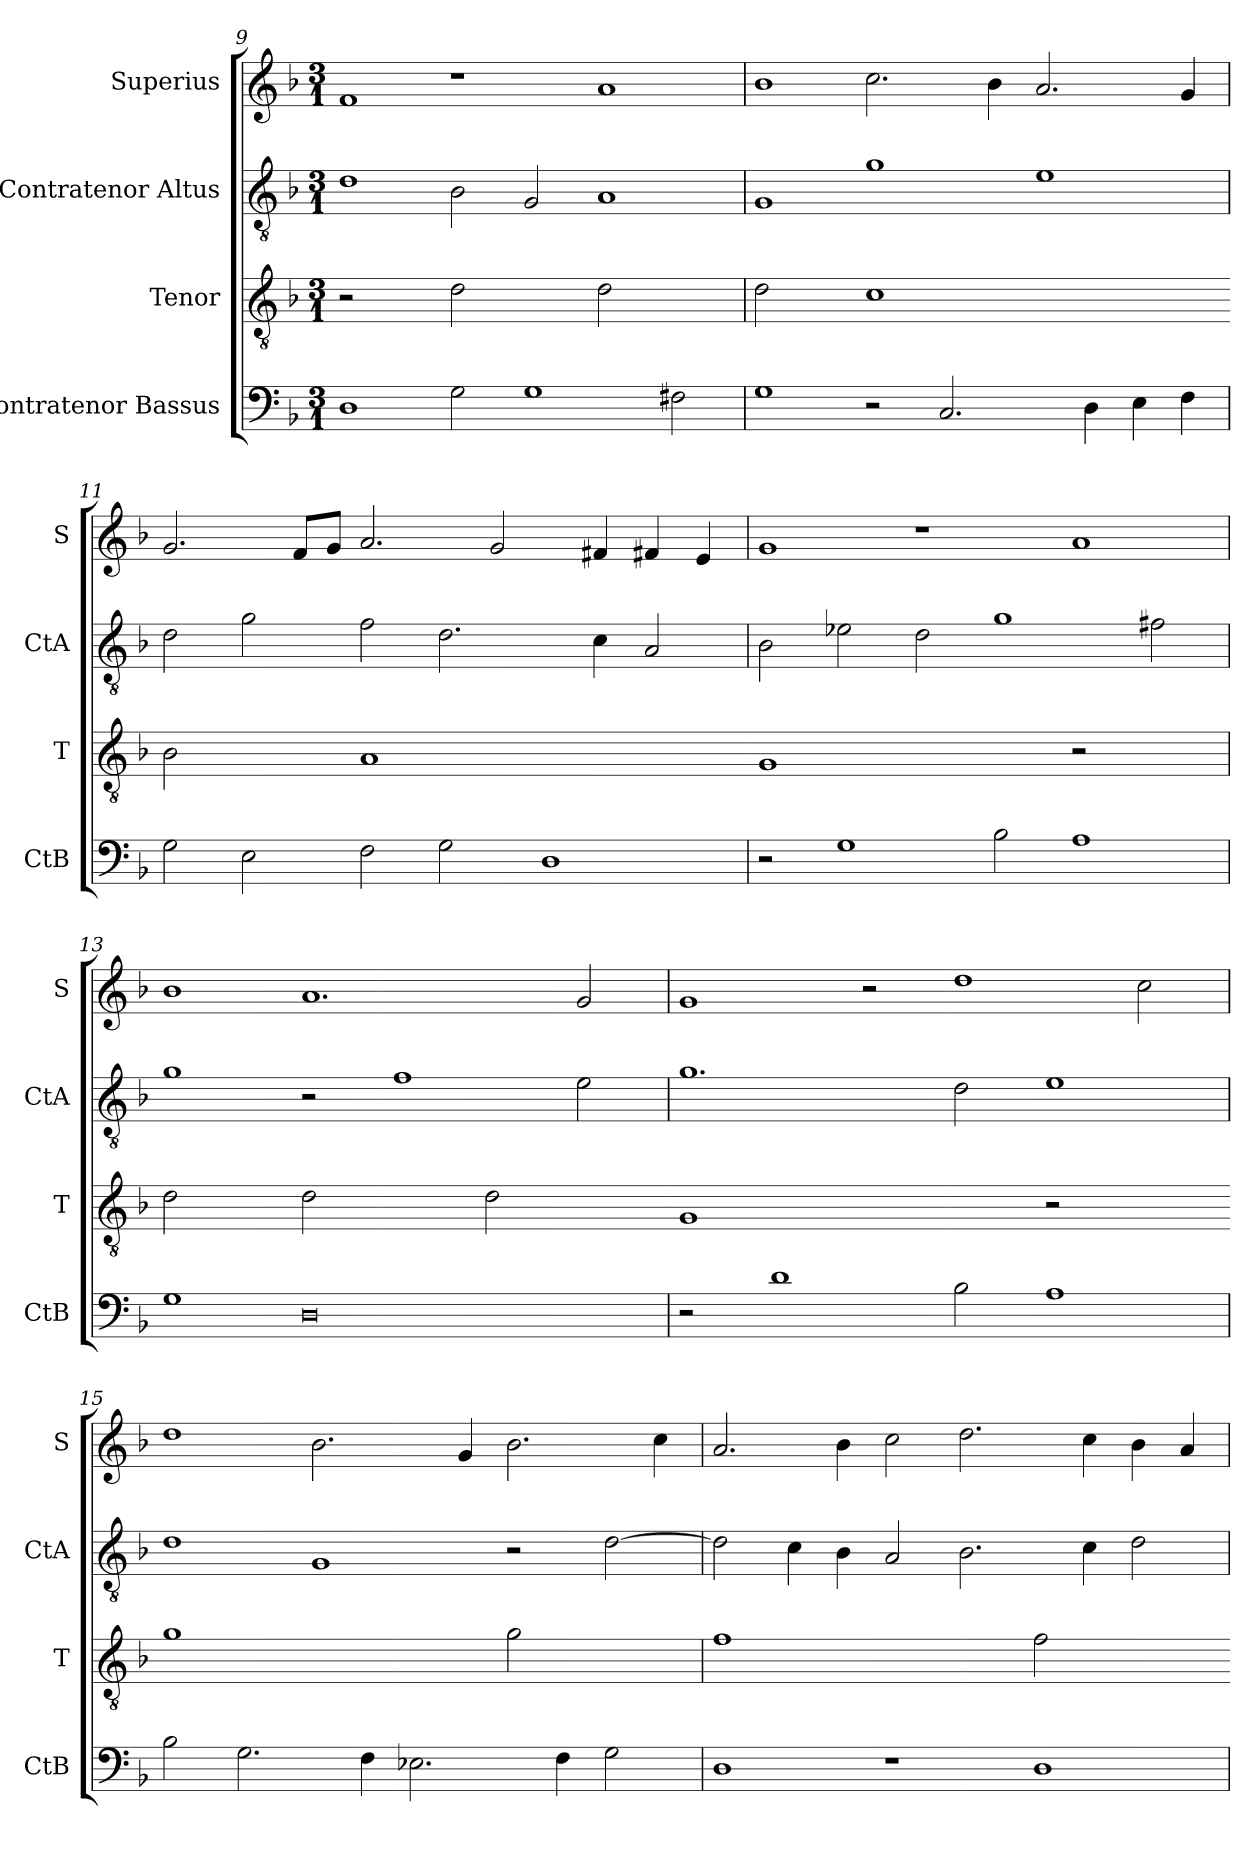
**kern	**kern	**kern	**kern
*part4	*part3	*part2	*part1
*staff4	*staff3	*staff2	*staff1
*I"Contratenor Bassus	*I"Tenor	*I"Contratenor Altus	*I"Superius
*I'CtB	*I'T	*I'CtA	*I'S
*clefF4	*clefGv2	*clefGv2	*clefG2
*k[b-]	*k[b-]	*k[b-]	*k[b-]
*M3/1	*M3/1	*M3/1	*M3/1
=9	=9	=9	=9
!	!LO:N:vis=2	!	!
1D	1r	1d	1f
!	!LO:N:vis=2	!	!
2G	1d	2B-	1r
1G	.	2G	.
!	!LO:N:vis=2	!	!
.	1d	1A	1a
2F#X	.	.	.
=10	=10	=10	=10
!	!LO:N:vis=2	!	!
1G	1d	1G	1b-
!	!LO:N:vis=1	!	!
2r	0c	1g	2.cc
2.C	.	.	.
.	.	.	4b-
.	.	1e	2.a
4D	.	.	.
4E	.	.	.
4F	.	.	4g
=11	=11-	=11	=11
!	!LO:N:vis=2	!	!
2G	1B-	2d	2.g
2E	.	2g	.
.	.	.	8fL
.	.	.	8gJ
!	!LO:N:vis=1	!	!
2F	0A	2f	2.a
2G	.	2.d	.
.	.	.	2g
1D	.	.	.
.	.	4c	4f#X
.	.	2A	4f#X
.	.	.	4e
=12	=12-	=12	=12
!	!LO:N:vis=1	!	!
2r	0G	2B-	1g
1G	.	2e-X	.
.	.	2d	1r
2B-	.	1g	.
!	!LO:N:vis=2	!	!
1A	1r	.	1a
.	.	2f#X	.
=13	=13	=13	=13
!	!LO:N:vis=2	!	!
1G	1d	1g	1b-
!	!LO:N:vis=2	!	!
0D	1d	2r	1.a
.	.	1f	.
!	!LO:N:vis=2	!	!
.	1d	.	.
.	.	2e	2g
=14	=14-	=14	=14
!	!LO:N:vis=1	!	!
2r	0G	1.g	1g
1d	.	.	.
.	.	.	2r
2B-	.	2d	1dd
!	!LO:N:vis=2	!	!
1A	1r	1e	.
.	.	.	2cc
=15	=15-	=15	=15
!	!LO:N:vis=1	!	!
2B-	0g	1d	1dd
2.G	.	.	.
.	.	1G	2.b-
4F	.	.	.
2.E-X	.	.	.
.	.	.	4g
!	!LO:N:vis=2	!	!
.	1g	2r	2.b-
4F	.	.	.
2G	.	[2d	.
.	.	.	4cc
=16	=16	=16	=16
!	!LO:N:vis=1	!	!
1D	0f	2d]	2.a
.	.	4c	.
.	.	4B-	4b-
1r	.	2A	2cc
.	.	2.B-	2.dd
!	!LO:N:vis=2	!	!
1D	1f	.	.
.	.	4c	4cc
.	.	2d	4b-
.	.	.	4a
=	=-	=	=
*-	*-	*-	*-
